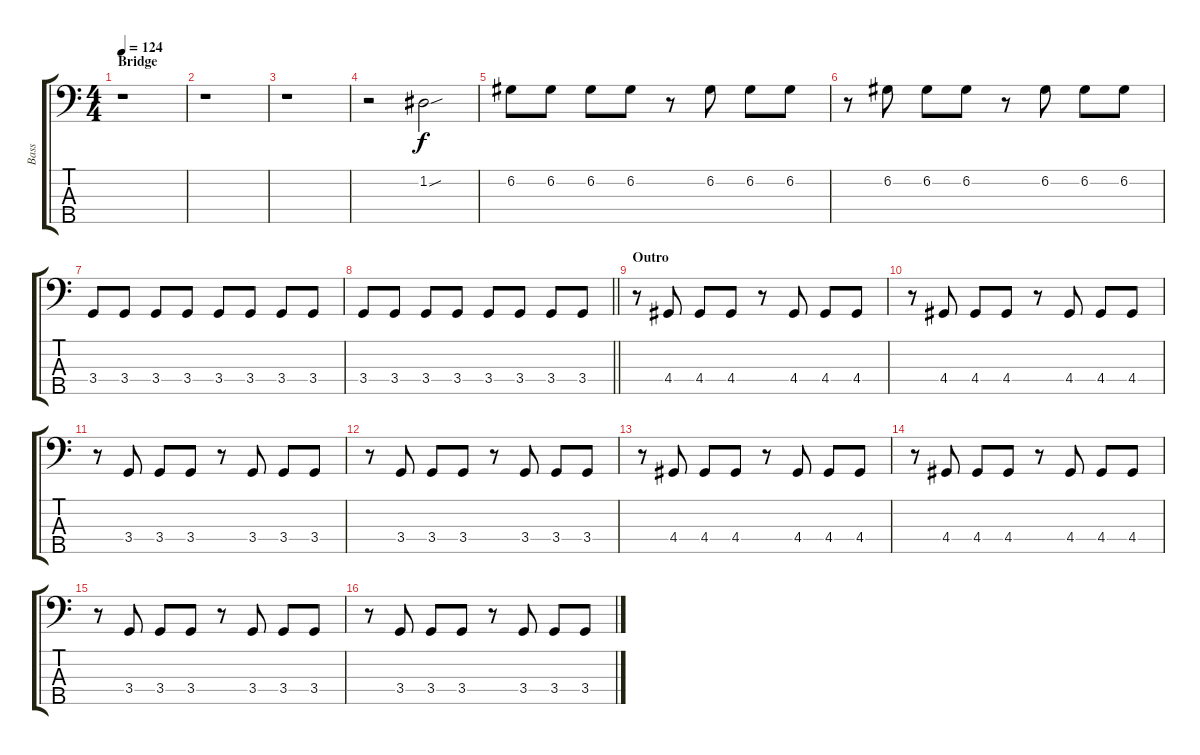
\track ("Bass" "Bass") {instrument electricbassfinger}
\staff {score tabs}
\tuning (G2 D2 A1 E1 B0) {hide}
\ts (4 4)
\section ("" "Bridge")
\tempo 124
\clef f4
\ks c
r.1{dy f} |
r.1 |
r.1 |
r.2 1.2{sou}.2 |
6.2.8 6.2.8 6.2.8 6.2.8 r.8 6.2.8 6.2.8 6.2.8 |
r.8 6.2.8 6.2.8 6.2.8 r.8 6.2.8 6.2.8 6.2.8 |
3.4.8 3.4.8 3.4.8 3.4.8 3.4.8 3.4.8 3.4.8 3.4.8 |
\barLineRight lightlight
3.4.8 3.4.8 3.4.8 3.4.8 3.4.8 3.4.8 3.4.8 3.4.8 |
\section ("" "Outro")
r.8 4.4.8 4.4.8 4.4.8 r.8 4.4.8 4.4.8 4.4.8 |
r.8 4.4.8 4.4.8 4.4.8 r.8 4.4.8 4.4.8 4.4.8 |
r.8 3.4.8 3.4.8 3.4.8 r.8 3.4.8 3.4.8 3.4.8 |
r.8 3.4.8 3.4.8 3.4.8 r.8 3.4.8 3.4.8 3.4.8 |
r.8 4.4.8 4.4.8 4.4.8 r.8 4.4.8 4.4.8 4.4.8 |
r.8 4.4.8 4.4.8 4.4.8 r.8 4.4.8 4.4.8 4.4.8 |
r.8 3.4.8 3.4.8 3.4.8 r.8 3.4.8 3.4.8 3.4.8 |
r.8 3.4.8 3.4.8 3.4.8 r.8 3.4.8 3.4.8 3.4.8
